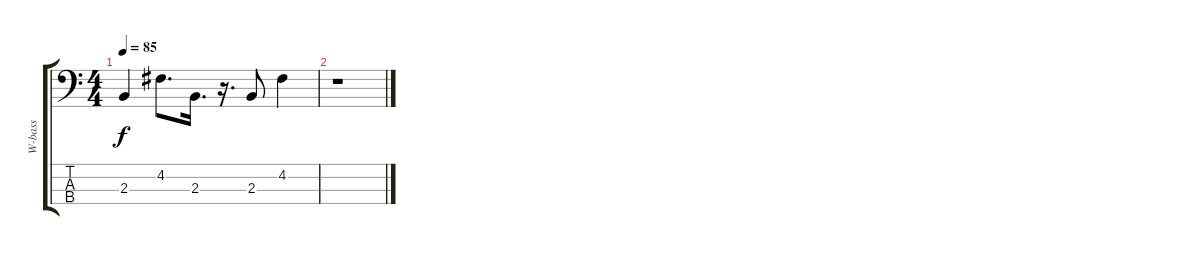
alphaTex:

\track ("W-bass" "W-bass") {instrument electricbassfinger}
\staff {score tabs}
\tuning (G2 D2 A1 E1) {hide}
\ts (4 4)
\tempo 85
\clef f4
\ks c
2.3.4{dy f volume 1} 4.2.8{d volume 1} 2.3.16{d volume 0} r.16{d} 2.3.8{volume 0} 4.2.4{volume 0} |
r.1
